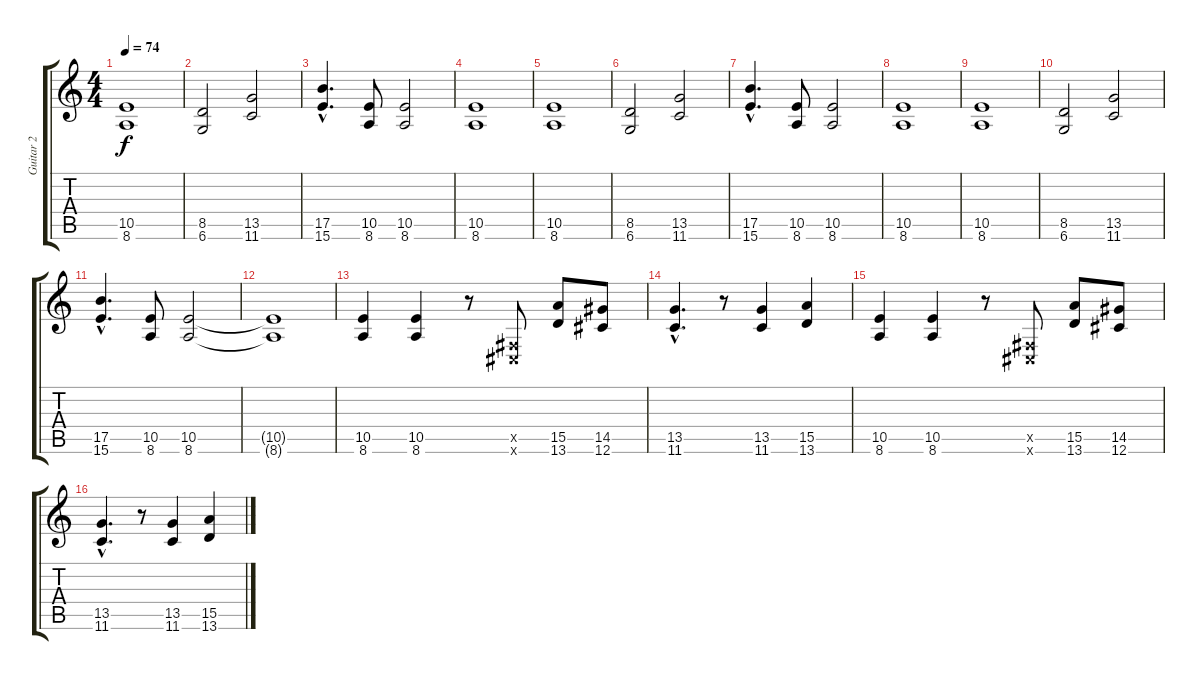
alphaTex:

\track ("Guitar 2" "Guitar 2") {instrument distortionguitar}
\staff {score tabs}
\tuning (Db4 Ab3 E3 B2 Gb2 Db2) {hide}
\ts (4 4)
\tempo 74
\clef g2
\ks c
(10.5 8.6).1{dy f} |
(8.5 6.6).2 (13.5 11.6).2 |
(17.5{hac} 15.6{hac}).4{d} (10.5 8.6).8 (10.5 8.6).2 |
(10.5 8.6).1 |
(10.5 8.6).1 |
(8.5 6.6).2 (13.5 11.6).2 |
(17.5{hac} 15.6{hac}).4{d} (10.5 8.6).8 (10.5 8.6).2 |
(10.5 8.6).1 |
(10.5 8.6).1 |
(8.5 6.6).2 (13.5 11.6).2 |
(17.5{hac} 15.6{hac}).4{d} (10.5 8.6).8 (10.5 8.6).2 |
(10.5{t} 8.6{t}).1 |
(10.5 8.6).4 (10.5 8.6).4 r.8 (0.5{x} 0.6{x}).8 (15.5 13.6).8 (14.5 12.6).8 |
(13.5{hac} 11.6{hac}).4{d} r.8 (13.5 11.6).4 (15.5 13.6).4 |
(10.5 8.6).4 (10.5 8.6).4 r.8 (0.5{x} 0.6{x}).8 (15.5 13.6).8 (14.5 12.6).8 |
(13.5{hac} 11.6{hac}).4{d} r.8 (13.5 11.6).4 (15.5 13.6).4
